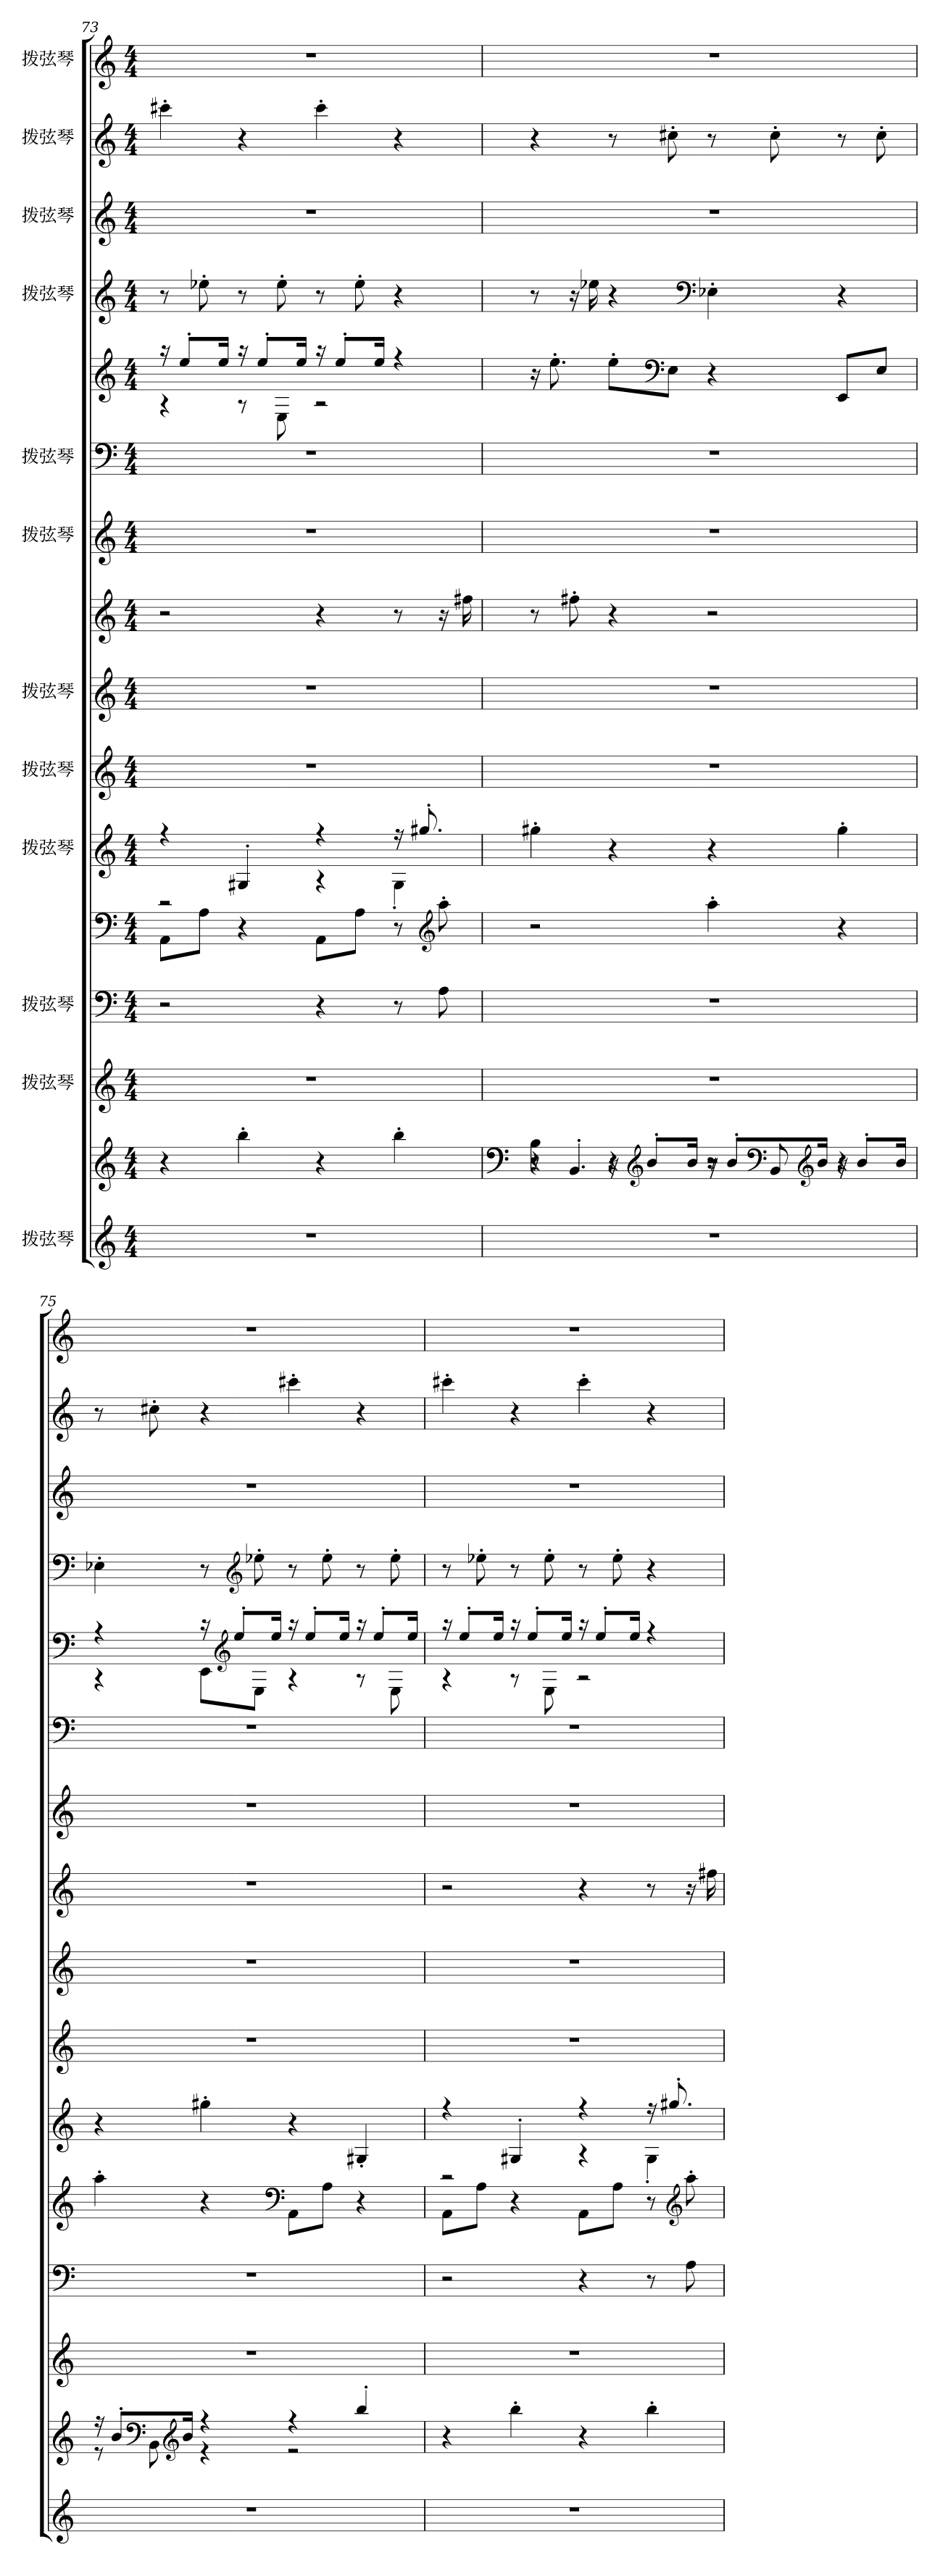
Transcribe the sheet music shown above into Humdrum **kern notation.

**kern	**kern	**kern	**kern	**kern	**kern	**kern	**kern	**kern	**kern	**kern	**kern	**kern	**kern	**kern	**kern
*part12	*part12	*part11	*part10	*part10	*part9	*part8	*part7	*part7	*part6	*part5	*part5	*part4	*part3	*part2	*part1
*staff16	*staff15	*staff14	*staff13	*staff12	*staff11	*staff10	*staff9	*staff8	*staff7	*staff6	*staff5	*staff4	*staff3	*staff2	*staff1
*I"拨弦琴	*	*I"拨弦琴	*I"拨弦琴	*	*I"拨弦琴	*I"拨弦琴	*I"拨弦琴	*	*I"拨弦琴	*I"拨弦琴	*	*I"拨弦琴	*I"拨弦琴	*I"拨弦琴	*I"拨弦琴
!!LO:PB:g=z
*clefG2	*clefG2	*clefG2	*clefF4	*clefF4	*clefG2	*clefG2	*clefG2	*clefG2	*clefG2	*clefF4	*clefG2	*clefG2	*clefG2	*clefG2	*clefG2
*k[]	*k[]	*k[]	*k[]	*k[]	*k[]	*k[]	*k[]	*k[]	*k[]	*k[]	*k[]	*k[]	*k[]	*k[]	*k[]
*M4/4	*M4/4	*M4/4	*M4/4	*M4/4	*M4/4	*M4/4	*M4/4	*M4/4	*M4/4	*M4/4	*M4/4	*M4/4	*M4/4	*M4/4	*M4/4
=73	=73	=73	=73	=73	=73	=73	=73	=73	=73	=73	=73	=73	=73	=73	=73
*	*	*	*	*	*^	*	*	*	*	*	*^	*	*	*	*
1r	4r	1r	2r	8AA\L	4r	2r	1r	1r	2r	1r	1r	16r	4r	8r	1r	4ccc#X'\	1r
.	.	.	.	.	.	.	.	.	.	.	.	8ee'/L	.	.	.	.	.
.	.	.	.	8A\J	.	.	.	.	.	.	.	.	.	8ee-X'\	.	.	.
.	.	.	.	.	.	.	.	.	.	.	.	16ee/Jk	.	.	.	.	.
.	4bb'\	.	.	4r	4G#X'/	.	.	.	.	.	.	16r	8r	8r	.	4r	.
.	.	.	.	.	.	.	.	.	.	.	.	8ee'/L	.	.	.	.	.
.	.	.	.	.	.	.	.	.	.	.	.	.	8E\	8ee-'\	.	.	.
.	.	.	.	.	.	.	.	.	.	.	.	16ee/Jk	.	.	.	.	.
.	4r	.	4r	8AA\L	4r	4r	.	.	4r	.	.	16r	2r	8r	.	4ccc#'\	.
.	.	.	.	.	.	.	.	.	.	.	.	8ee'/L	.	.	.	.	.
.	.	.	.	8A\J	.	.	.	.	.	.	.	.	.	8ee-'\	.	.	.
.	.	.	.	.	.	.	.	.	.	.	.	16ee/Jk	.	.	.	.	.
.	4bb'\	.	8r	8r	16r	4G#'\	.	.	8r	.	.	4r	.	4r	.	4r	.
.	.	.	.	.	8.gg#X'/	.	.	.	.	.	.	.	.	.	.	.	.
*	*	*	*	*clefG2	*	*	*	*	*	*	*	*	*	*	*	*	*
.	.	.	8A\	8aa'\	.	.	.	.	16r	.	.	.	.	.	.	.	.
.	.	.	.	.	.	.	.	.	16ff#X\	.	.	.	.	.	.	.	.
*	*	*	*	*	*v	*v	*	*	*	*	*	*v	*v	*	*	*	*
=74	=74	=74	=74	=74	=74	=74	=74	=74	=74	=74	=74	=74	=74	=74	=74
*	*clefF4	*	*	*	*	*	*	*	*	*	*	*	*	*	*
*	*^	*	*	*	*	*	*	*	*	*	*	*	*	*	*
*	*	*^	*	*	*	*	*	*	*	*	*	*	*	*	*	*
1r	4r	4B\	8r	1r	1r	2r	4gg#X'\	1r	1r	8r	1r	1r	16r	8r	1r	4r	1r
.	.	.	.	.	.	.	.	.	.	.	.	.	8.ee'\	.	.	.	.
.	.	.	4.BB'/	.	.	.	.	.	.	8ff#X'\	.	.	.	16r	.	.	.
.	.	.	.	.	.	.	.	.	.	.	.	.	.	16ee-X\	.	.	.
.	16r	4r	.	.	.	.	4r	.	.	4r	.	.	8ee'\L	4r	.	8r	.
*	*clefG2	*	*	*	*	*	*	*	*	*	*	*	*	*	*	*	*
.	8b'/L	.	.	.	.	.	.	.	.	.	.	.	.	.	.	.	.
*	*	*	*	*	*	*	*	*	*	*	*	*	*clefF4	*	*	*	*
.	.	.	.	.	.	.	.	.	.	.	.	.	8E\J	.	.	8cc#X'\	.
.	16b/Jk	.	.	.	.	.	.	.	.	.	.	.	.	.	.	.	.
*	*	*	*	*	*	*	*	*	*	*	*	*	*	*clefF4	*	*	*
.	16r	2r	8r	.	.	4aa'\	4r	.	.	2r	.	.	4r	4E-X'\	.	8r	.
.	8b'/L	.	.	.	.	.	.	.	.	.	.	.	.	.	.	.	.
*	*clefF4	*	*	*	*	*	*	*	*	*	*	*	*	*	*	*	*
.	.	.	8BB/	.	.	.	.	.	.	.	.	.	.	.	.	8cc#'\	.
*	*clefG2	*	*	*	*	*	*	*	*	*	*	*	*	*	*	*	*
.	16b/Jk	.	.	.	.	.	.	.	.	.	.	.	.	.	.	.	.
.	16r	.	4r	.	.	4r	4gg#'\	.	.	.	.	.	8EE/L	4r	.	8r	.
.	8b'/L	.	.	.	.	.	.	.	.	.	.	.	.	.	.	.	.
.	.	.	.	.	.	.	.	.	.	.	.	.	8E/J	.	.	8cc#'\	.
.	16b/Jk	.	.	.	.	.	.	.	.	.	.	.	.	.	.	.	.
*	*	*v	*v	*	*	*	*	*	*	*	*	*	*	*	*	*	*
!!LO:PB:g=z
=75	=75	=75	=75	=75	=75	=75	=75	=75	=75	=75	=75	=75	=75	=75	=75	=75
*	*	*	*	*	*	*	*	*	*	*	*	*^	*	*	*	*
1r	16r	8r	1r	1r	4aa'\	4r	1r	1r	1r	1r	1r	4r	4r	4E-X'\	1r	8r	1r
.	8b'/L	.	.	.	.	.	.	.	.	.	.	.	.	.	.	.	.
*	*clefF4	*	*	*	*	*	*	*	*	*	*	*	*	*	*	*	*
.	.	8BB\	.	.	.	.	.	.	.	.	.	.	.	.	.	8cc#X'\	.
*	*clefG2	*	*	*	*	*	*	*	*	*	*	*	*	*	*	*	*
.	16b/Jk	.	.	.	.	.	.	.	.	.	.	.	.	.	.	.	.
.	4r	4r	.	.	4r	4gg#X'\	.	.	.	.	.	16r	8EE\L	8r	.	4r	.
*	*	*	*	*	*	*	*	*	*	*	*	*clefG2	*	*	*	*	*
.	.	.	.	.	.	.	.	.	.	.	.	8ee'/L	.	.	.	.	.
*	*	*	*	*	*	*	*	*	*	*	*	*	*	*clefG2	*	*	*
.	.	.	.	.	.	.	.	.	.	.	.	.	8E\J	8ee-X'\	.	.	.
.	.	.	.	.	.	.	.	.	.	.	.	16ee/Jk	.	.	.	.	.
*	*	*	*	*	*clefF4	*	*	*	*	*	*	*	*	*	*	*	*
.	4r	2r	.	.	8AA\L	4r	.	.	.	.	.	16r	4r	8r	.	4ccc#X'\	.
.	.	.	.	.	.	.	.	.	.	.	.	8ee'/L	.	.	.	.	.
.	.	.	.	.	8A\J	.	.	.	.	.	.	.	.	8ee-'\	.	.	.
.	.	.	.	.	.	.	.	.	.	.	.	16ee/Jk	.	.	.	.	.
.	4bb'/	.	.	.	4r	4G#X'/	.	.	.	.	.	16r	8r	8r	.	4r	.
.	.	.	.	.	.	.	.	.	.	.	.	8ee'/L	.	.	.	.	.
.	.	.	.	.	.	.	.	.	.	.	.	.	8E\	8ee-'\	.	.	.
.	.	.	.	.	.	.	.	.	.	.	.	16ee/Jk	.	.	.	.	.
*	*v	*v	*	*	*	*	*	*	*	*	*	*	*	*	*	*	*
=76	=76	=76	=76	=76	=76	=76	=76	=76	=76	=76	=76	=76	=76	=76	=76	=76
*	*	*	*	*	*^	*	*	*	*	*	*	*	*	*	*	*
1r	4r	1r	2r	8AA\L	4r	2r	1r	1r	2r	1r	1r	16r	4r	8r	1r	4ccc#X'\	1r
.	.	.	.	.	.	.	.	.	.	.	.	8ee'/L	.	.	.	.	.
.	.	.	.	8A\J	.	.	.	.	.	.	.	.	.	8ee-X'\	.	.	.
.	.	.	.	.	.	.	.	.	.	.	.	16ee/Jk	.	.	.	.	.
.	4bb'\	.	.	4r	4G#X'/	.	.	.	.	.	.	16r	8r	8r	.	4r	.
.	.	.	.	.	.	.	.	.	.	.	.	8ee'/L	.	.	.	.	.
.	.	.	.	.	.	.	.	.	.	.	.	.	8E\	8ee-'\	.	.	.
.	.	.	.	.	.	.	.	.	.	.	.	16ee/Jk	.	.	.	.	.
.	4r	.	4r	8AA\L	4r	4r	.	.	4r	.	.	16r	2r	8r	.	4ccc#'\	.
.	.	.	.	.	.	.	.	.	.	.	.	8ee'/L	.	.	.	.	.
.	.	.	.	8A\J	.	.	.	.	.	.	.	.	.	8ee-'\	.	.	.
.	.	.	.	.	.	.	.	.	.	.	.	16ee/Jk	.	.	.	.	.
.	4bb'\	.	8r	8r	16r	4G#'\	.	.	8r	.	.	4r	.	4r	.	4r	.
.	.	.	.	.	8.gg#X'/	.	.	.	.	.	.	.	.	.	.	.	.
*	*	*	*	*clefG2	*	*	*	*	*	*	*	*	*	*	*	*	*
.	.	.	8A\	8aa'\	.	.	.	.	16r	.	.	.	.	.	.	.	.
.	.	.	.	.	.	.	.	.	16ff#X\	.	.	.	.	.	.	.	.
*	*	*	*	*	*v	*v	*	*	*	*	*	*v	*v	*	*	*	*
=	=	=	=	=	=	=	=	=	=	=	=	=	=	=	=
*-	*-	*-	*-	*-	*-	*-	*-	*-	*-	*-	*-	*-	*-	*-	*-
